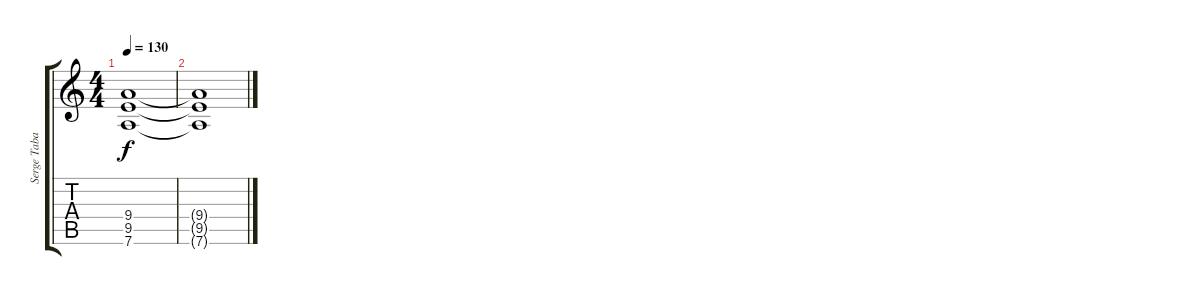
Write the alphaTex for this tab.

\track ("Serge Tabachnikov Guitar Loop " "Serge Taba") {instrument overdrivenguitar}
\staff {score tabs}
\tuning (D4 A3 F3 C3 G2 D2) {hide}
\ts (4 4)
\tempo 130
\clef g2
\ks c
(9.4{t} 9.5{t} 7.6{t}).1{dy f} |
(9.4{t} 9.5{t} 7.6{t}).1
